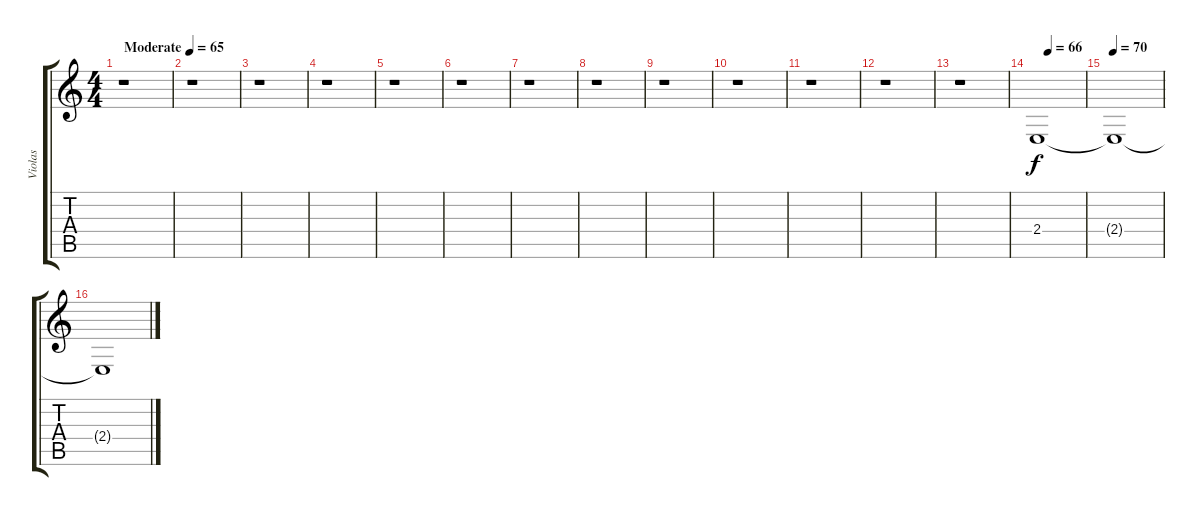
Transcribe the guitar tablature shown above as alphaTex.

\track ("Violas" "Violas") {instrument stringensemble1}
\staff {score tabs}
\tuning (E4 B3 G3 D3 A2 E2) {hide}
\ts (4 4)
\tempo (65 "Moderate")
\clef g2
\ks c
r.1{dy f instrument stringensemble1} |
r.1 |
r.1 |
r.1 |
r.1 |
r.1 |
r.1 |
r.1 |
r.1 |
r.1 |
r.1 |
r.1 |
r.1 |
\tempo (66 0.25)
2.4.1 |
\tempo 70
2.4{t}.1 |
2.4{t}.1
